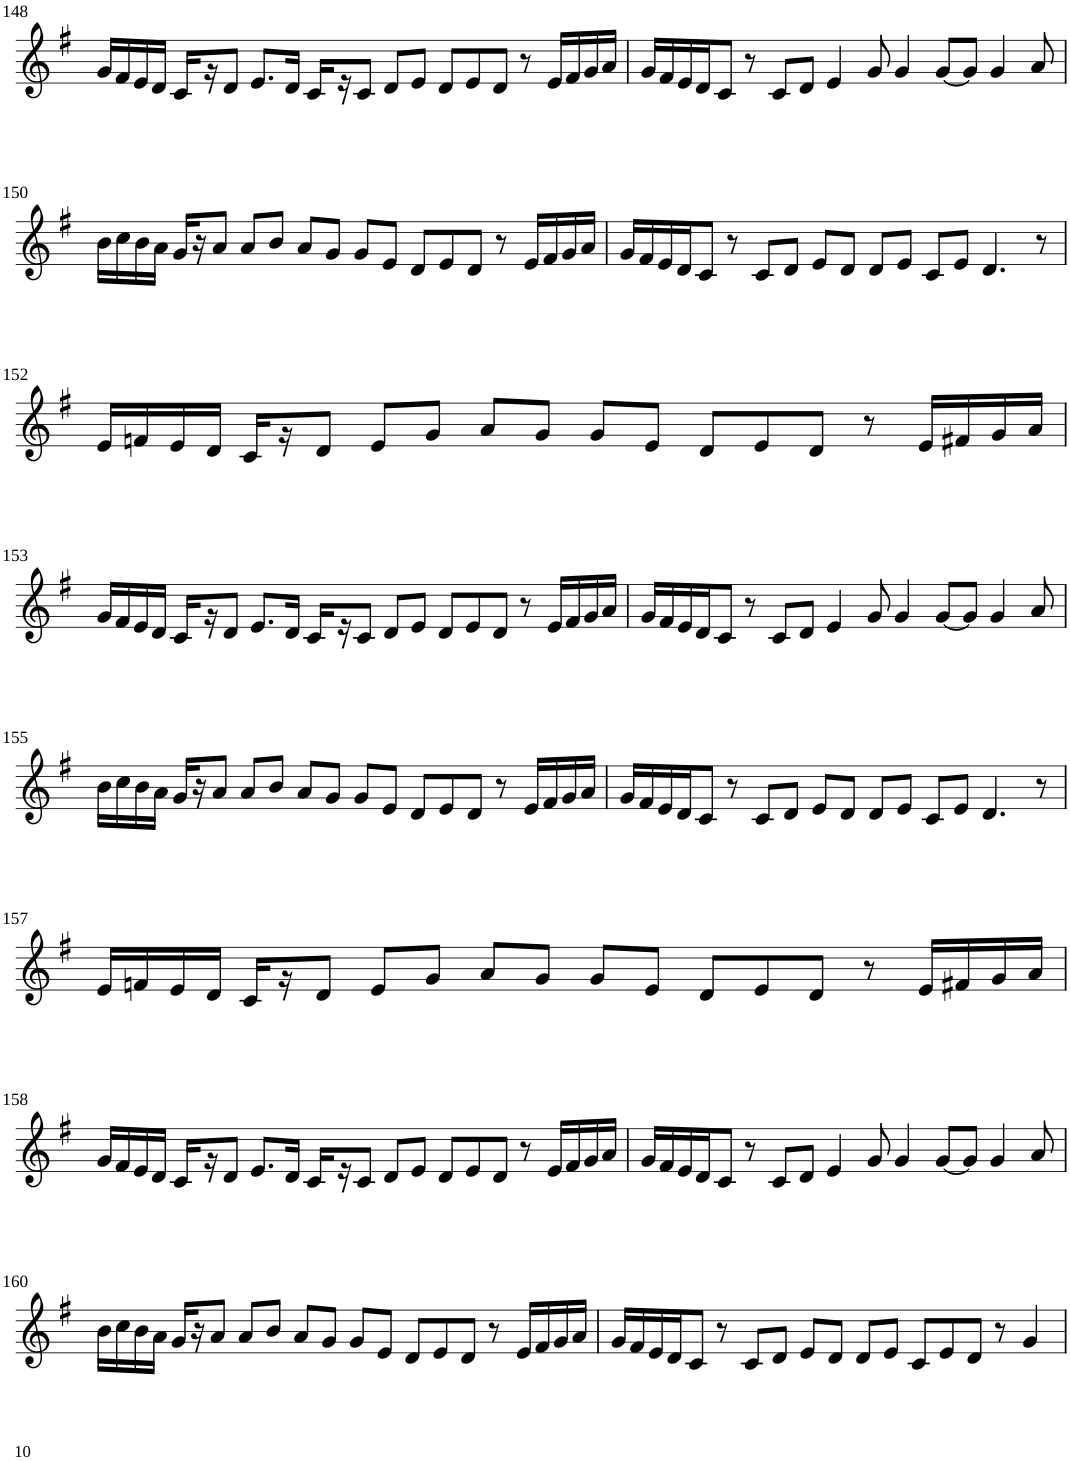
**kern
*part1
*staff1
*I"Violin
!!LO:PB:g=z
*clefG2
*k[f#]
*G:
*M8/4
=148
16g/LL
16f#/
16e/
16d/JJ
16c/LL
16r
8d/J
8.e/L
16d/Jk
16c/LL
16r
8c/J
8d/L
8e/J
8d/L
8e/
8d/J
8r
16e/LL
16f#/
16g/
16a/JJ
=149
16g/LL
16f#/
16e/
16d/J
8c/J
8r
8c/L
8d/J
4e/
8g/
4g/
[8g/L
8g/J]
4g/
8a/
!!LO:LB:g=z
=150
16b\LL
16cc\
16b\
16a\JJ
16g/LL
16r
8a/J
8a/L
8b/J
8a/L
8g/J
8g/L
8e/J
8d/L
8e/
8d/J
8r
16e/LL
16f#/
16g/
16a/JJ
=151
16g/LL
16f#/
16e/
16d/J
8c/J
8r
8c/L
8d/J
8e/L
8d/J
8d/L
8e/J
8c/L
8e/J
4.d/
8r
!!LO:LB:g=z
=152
16e/LL
16fn/
16e/
16d/JJ
16c/LL
16r
8d/J
8e/L
8g/J
8a/L
8g/J
8g/L
8e/J
8d/L
8e/
8d/J
8r
16e/LL
16f#X/
16g/
16a/JJ
!!LO:LB:g=z
=153
16g/LL
16f#/
16e/
16d/JJ
16c/LL
16r
8d/J
8.e/L
16d/Jk
16c/LL
16r
8c/J
8d/L
8e/J
8d/L
8e/
8d/J
8r
16e/LL
16f#/
16g/
16a/JJ
=154
16g/LL
16f#/
16e/
16d/J
8c/J
8r
8c/L
8d/J
4e/
8g/
4g/
[8g/L
8g/J]
4g/
8a/
!!LO:LB:g=z
=155
16b\LL
16cc\
16b\
16a\JJ
16g/LL
16r
8a/J
8a/L
8b/J
8a/L
8g/J
8g/L
8e/J
8d/L
8e/
8d/J
8r
16e/LL
16f#/
16g/
16a/JJ
=156
16g/LL
16f#/
16e/
16d/J
8c/J
8r
8c/L
8d/J
8e/L
8d/J
8d/L
8e/J
8c/L
8e/J
4.d/
8r
!!LO:LB:g=z
=157
16e/LL
16fn/
16e/
16d/JJ
16c/LL
16r
8d/J
8e/L
8g/J
8a/L
8g/J
8g/L
8e/J
8d/L
8e/
8d/J
8r
16e/LL
16f#X/
16g/
16a/JJ
!!LO:LB:g=z
=158
16g/LL
16f#/
16e/
16d/JJ
16c/LL
16r
8d/J
8.e/L
16d/Jk
16c/LL
16r
8c/J
8d/L
8e/J
8d/L
8e/
8d/J
8r
16e/LL
16f#/
16g/
16a/JJ
=159
16g/LL
16f#/
16e/
16d/J
8c/J
8r
8c/L
8d/J
4e/
8g/
4g/
[8g/L
8g/J]
4g/
8a/
!!LO:LB:g=z
=160
16b\LL
16cc\
16b\
16a\JJ
16g/LL
16r
8a/J
8a/L
8b/J
8a/L
8g/J
8g/L
8e/J
8d/L
8e/
8d/J
8r
16e/LL
16f#/
16g/
16a/JJ
=161
16g/LL
16f#/
16e/
16d/J
8c/J
8r
8c/L
8d/J
8e/L
8d/J
8d/L
8e/J
8c/L
8e/
8d/J
8r
4g/
=
*-
